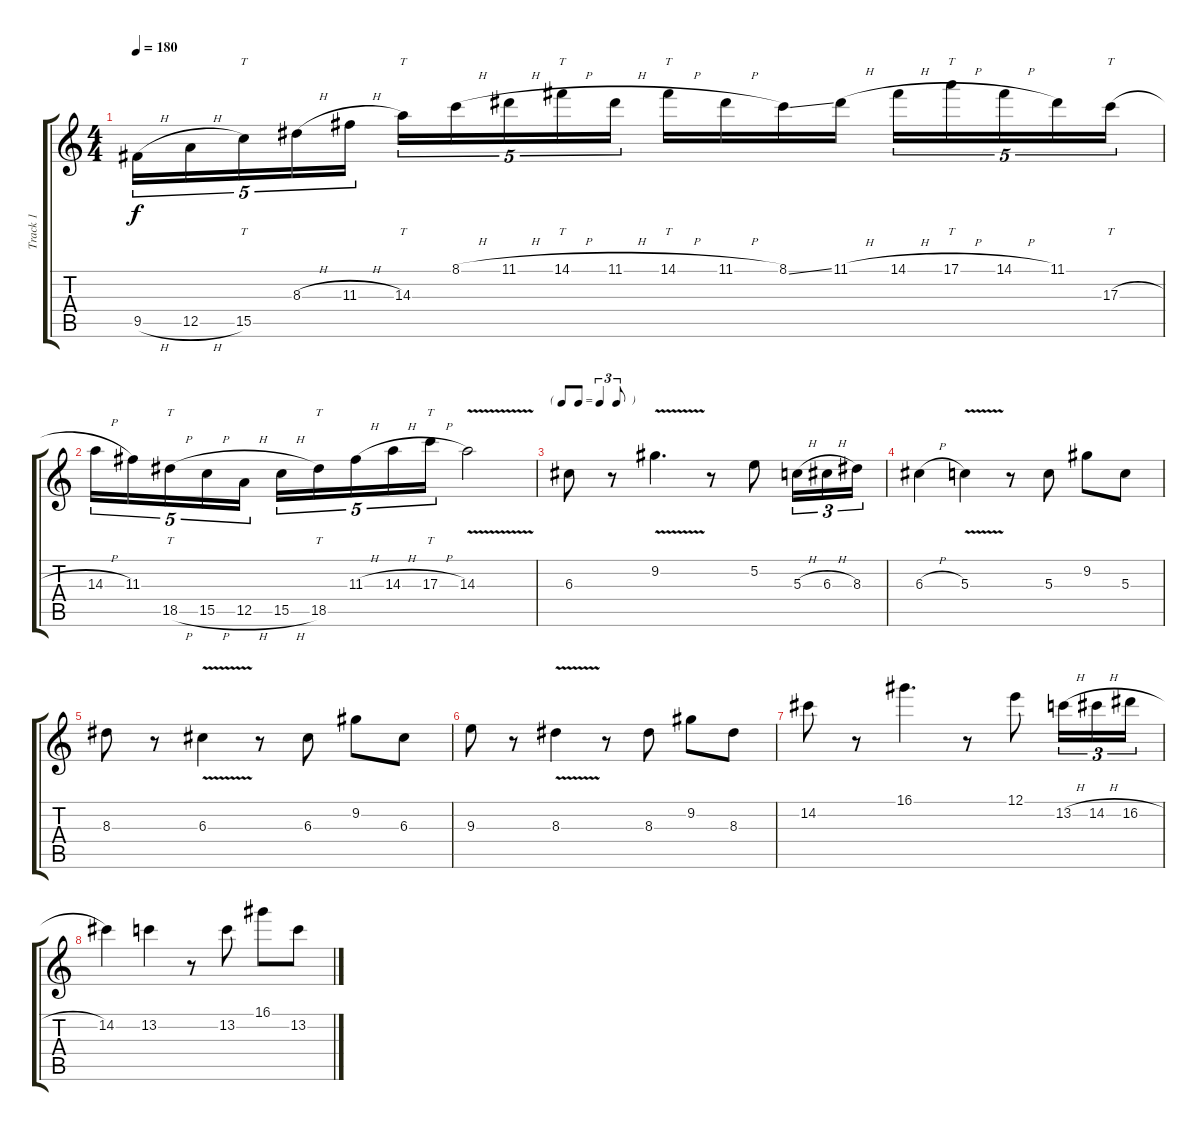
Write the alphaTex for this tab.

\track ("Track 1" "Track 1") {instrument distortionguitar}
\staff {score tabs}
\tuning (E4 B3 G3 D3 A2 E2) {hide}
\ts (4 4)
\tempo 180
\clef g2
\ks c
9.5{h}.16{tu (5 4) dy f} 12.5{h}.16{tu (5 4)} 15.5.16{tt tu (5 4)} 8.3{h}.16{tu (5 4)} 11.3{h}.16{tu (5 4)} 14.3.16{tt tu (5 4)} 8.1{h}.16{tu (5 4)} 11.1{h}.16{tu (5 4)} 14.1{h}.16{tt tu (5 4)} 11.1{h}.16{tu (5 4)} 14.1{h}.16{tt} 11.1{h}.16 8.1{ss}.16 11.1{h}.16 14.1{h}.16{tu (5 4)} 17.1{h}.16{tt tu (5 4)} 14.1{h}.16{tu (5 4)} 11.1.16{tu (5 4)} 17.3{h}.16{tt tu (5 4)} |
14.3{h}.16{tu (5 4)} 11.3.16{tu (5 4)} 18.5{h}.16{tt tu (5 4)} 15.5{h}.16{tu (5 4)} 12.5{h}.16{tu (5 4)} 15.5{h}.16{tu (5 4)} 18.5.16{tt tu (5 4)} 11.3{h}.16{tu (5 4)} 14.3{h}.16{tu (5 4)} 17.3{h}.16{tt tu (5 4)} 14.3{v}.2 |
\tf triplet8th
6.3.8 r.8 9.2{v}.4{d} r.8 5.2.8 5.3{h}.16{tu (3 2)} 6.3{h}.16{tu (3 2)} 8.3.16{tu (3 2)} |
6.3{h}.4 5.3{v}.4 r.8 5.3.8 9.2.8 5.3.8 |
8.3.8 r.8 6.3{v}.4 r.8 6.3.8 9.2.8 6.3.8 |
9.3.8 r.8 8.3{v}.4 r.8 8.3.8 9.2.8 8.3.8 |
14.2.8 r.8 16.1.4{d} r.8 12.1.8 13.2{h}.16{tu (3 2)} 14.2{h}.16{tu (3 2)} 16.2{h}.16{tu (3 2)} |
14.2.4 13.2.4 r.8 13.2.8 16.1.8 13.2.8
